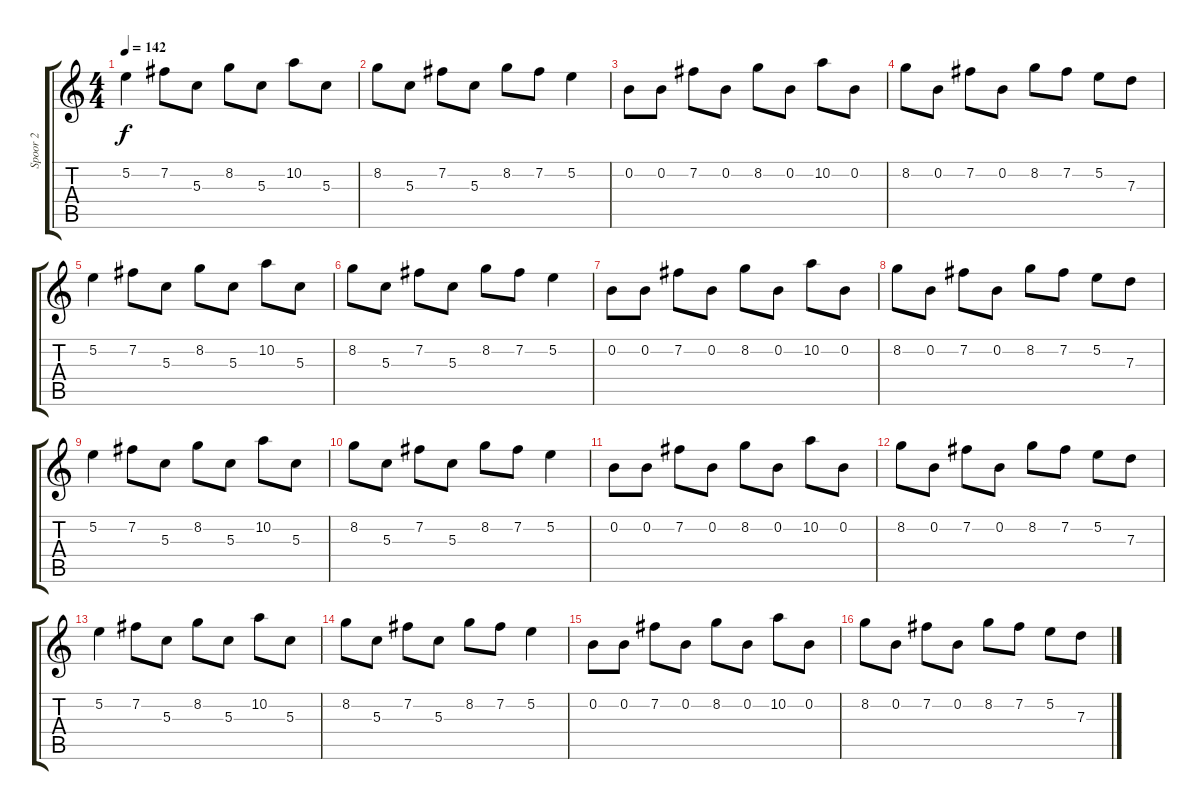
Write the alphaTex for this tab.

\track ("Spoor 2" "Spoor 2") {instrument overdrivenguitar}
\staff {score tabs}
\tuning (E4 B3 G3 D3 A2 E2) {hide}
\ts (4 4)
\tempo 142
\clef g2
\ks c
5.2.4{dy f} 7.2.8 5.3.8 8.2.8 5.3.8 10.2.8 5.3.8 |
8.2.8 5.3.8 7.2.8 5.3.8 8.2.8 7.2.8 5.2.4 |
0.2.8 0.2.8 7.2.8 0.2.8 8.2.8 0.2.8 10.2.8 0.2.8 |
8.2.8 0.2.8 7.2.8 0.2.8 8.2.8 7.2.8 5.2.8 7.3.8 |
5.2.4 7.2.8 5.3.8 8.2.8 5.3.8 10.2.8 5.3.8 |
8.2.8 5.3.8 7.2.8 5.3.8 8.2.8 7.2.8 5.2.4 |
0.2.8 0.2.8 7.2.8 0.2.8 8.2.8 0.2.8 10.2.8 0.2.8 |
8.2.8 0.2.8 7.2.8 0.2.8 8.2.8 7.2.8 5.2.8 7.3.8 |
5.2.4 7.2.8 5.3.8 8.2.8 5.3.8 10.2.8 5.3.8 |
8.2.8 5.3.8 7.2.8 5.3.8 8.2.8 7.2.8 5.2.4 |
0.2.8 0.2.8 7.2.8 0.2.8 8.2.8 0.2.8 10.2.8 0.2.8 |
8.2.8 0.2.8 7.2.8 0.2.8 8.2.8 7.2.8 5.2.8 7.3.8 |
5.2.4 7.2.8 5.3.8 8.2.8 5.3.8 10.2.8 5.3.8 |
8.2.8 5.3.8 7.2.8 5.3.8 8.2.8 7.2.8 5.2.4 |
0.2.8 0.2.8 7.2.8 0.2.8 8.2.8 0.2.8 10.2.8 0.2.8 |
8.2.8 0.2.8 7.2.8 0.2.8 8.2.8 7.2.8 5.2.8 7.3.8
